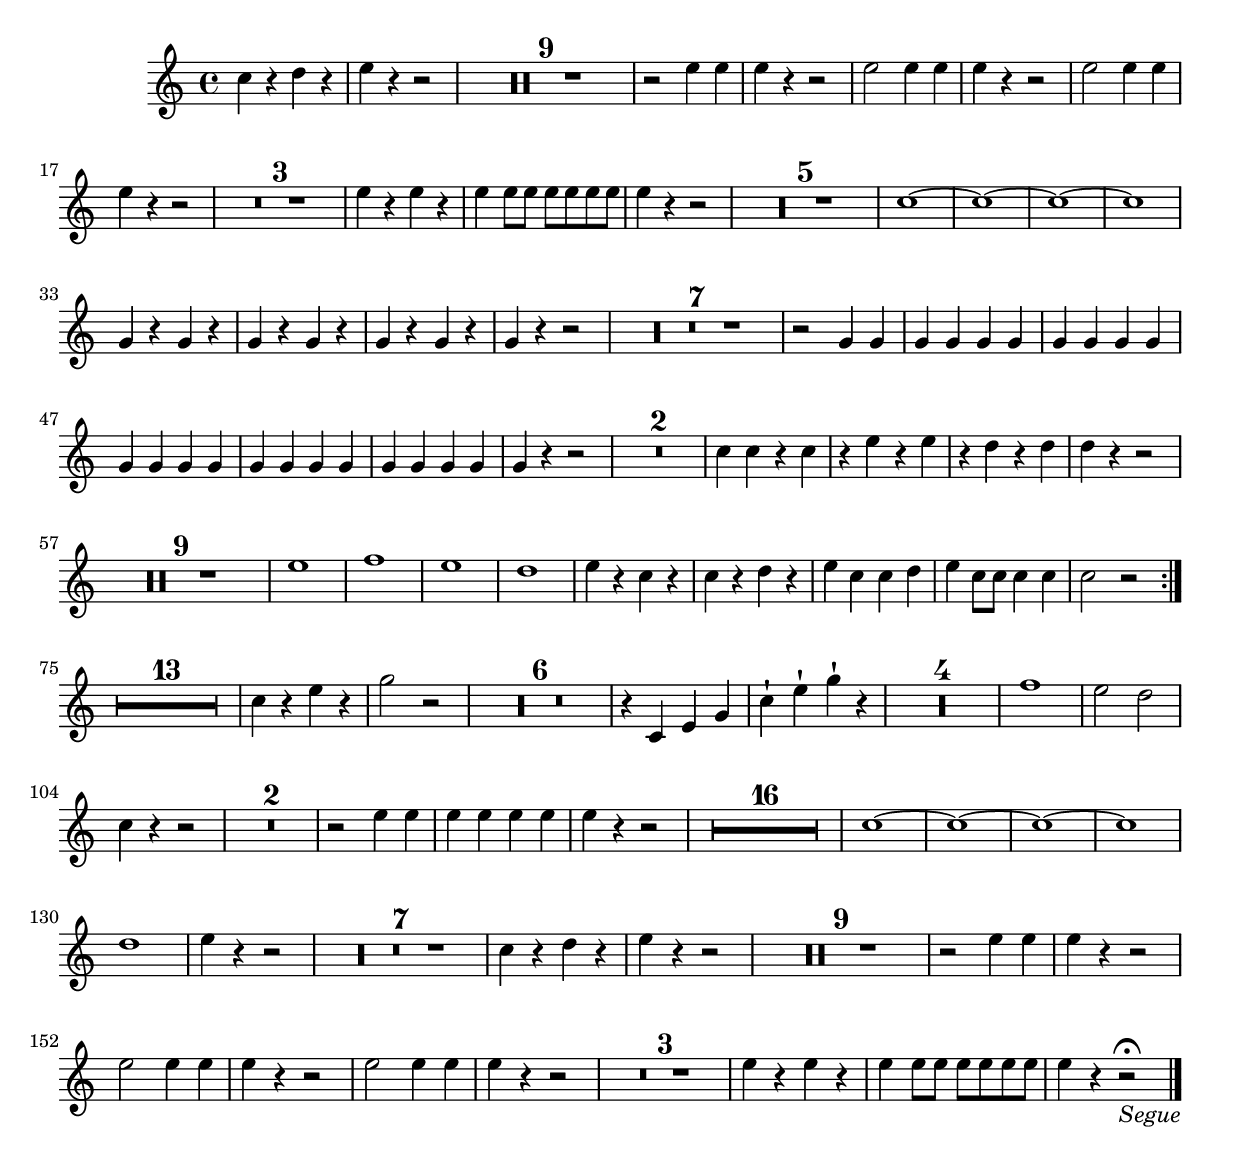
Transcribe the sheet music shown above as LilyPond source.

\version "2.16.0"      %Gossec - Symphonie mi bémol
                        %Cor1 - 2ème mvt
\relative c''{
\clef treble
\key c \major
\time 4/4




c4 r d r
e r r2
\set Score.skipBars = ##t R1 * 9 
%
%
%
%
%
%
%
%
r2 e4 e
e r r2
e e4 e
e r r2
e e4 e
e r r2
\set Score.skipBars = ##t R1 * 3 
%
%
e4 r e r
e e8 e e e e e
e4 r r2
\set Score.skipBars = ##t R1 * 5 
%
%
%
%
c1 ~
c ~
c ~
c
g4 r g r
g r g r
g r g r
g r r2
\set Score.skipBars = ##t R1 * 7 
%
%
%
%
%
%
r2 g4 g
g g g g
g g g g
g g g g
g g g g
g g g g
g r r2
\set Score.skipBars = ##t R1 * 2 
%
c4 c r c
r e r e
r d r d
d r r2
\set Score.skipBars = ##t R1 * 9 
%
%
%
%
%
%
%
%
e1
f
e
d
e4 r c r
c r d r
e c c d
e c8 c c4 c 
c2 r \bar ":|"
\set Score.skipBars = ##t R1 * 13 
%
%
%
%
%
%
%
%
%
%
%
%
c4 r e r
g2 r
\set Score.skipBars = ##t R1 * 6 
%
%
%
%
%
r4 c,, e g
c-| e-| g-| r
\set Score.skipBars = ##t R1 * 4 
%
%
%
f1 
e2 d
c4 r r2
\set Score.skipBars = ##t R1 * 2 
%
r2 e4 e
e e e e
e r r2
\set Score.skipBars = ##t R1 * 16 
%
%
%
%
%
%
%
%
%
%
%
%
%
%
%
c1 ~
c ~
c ~
c
d
e4 r r2
\set Score.skipBars = ##t R1 * 7 
%
%
%
%
%
%
c4 r d r
e r r2
\set Score.skipBars = ##t R1 * 9 
%
%
%
%
%
%
%
%
r2 e4 e
e r r2
e e4 e
e r r2
e e4 e
e r r2
\set Score.skipBars = ##t R1 * 3 
%
%
e4 r e r
e e8 e e e e e
e4 r r2^\fermataMarkup_\markup{\italic "Segue"} \bar "|." 
}
